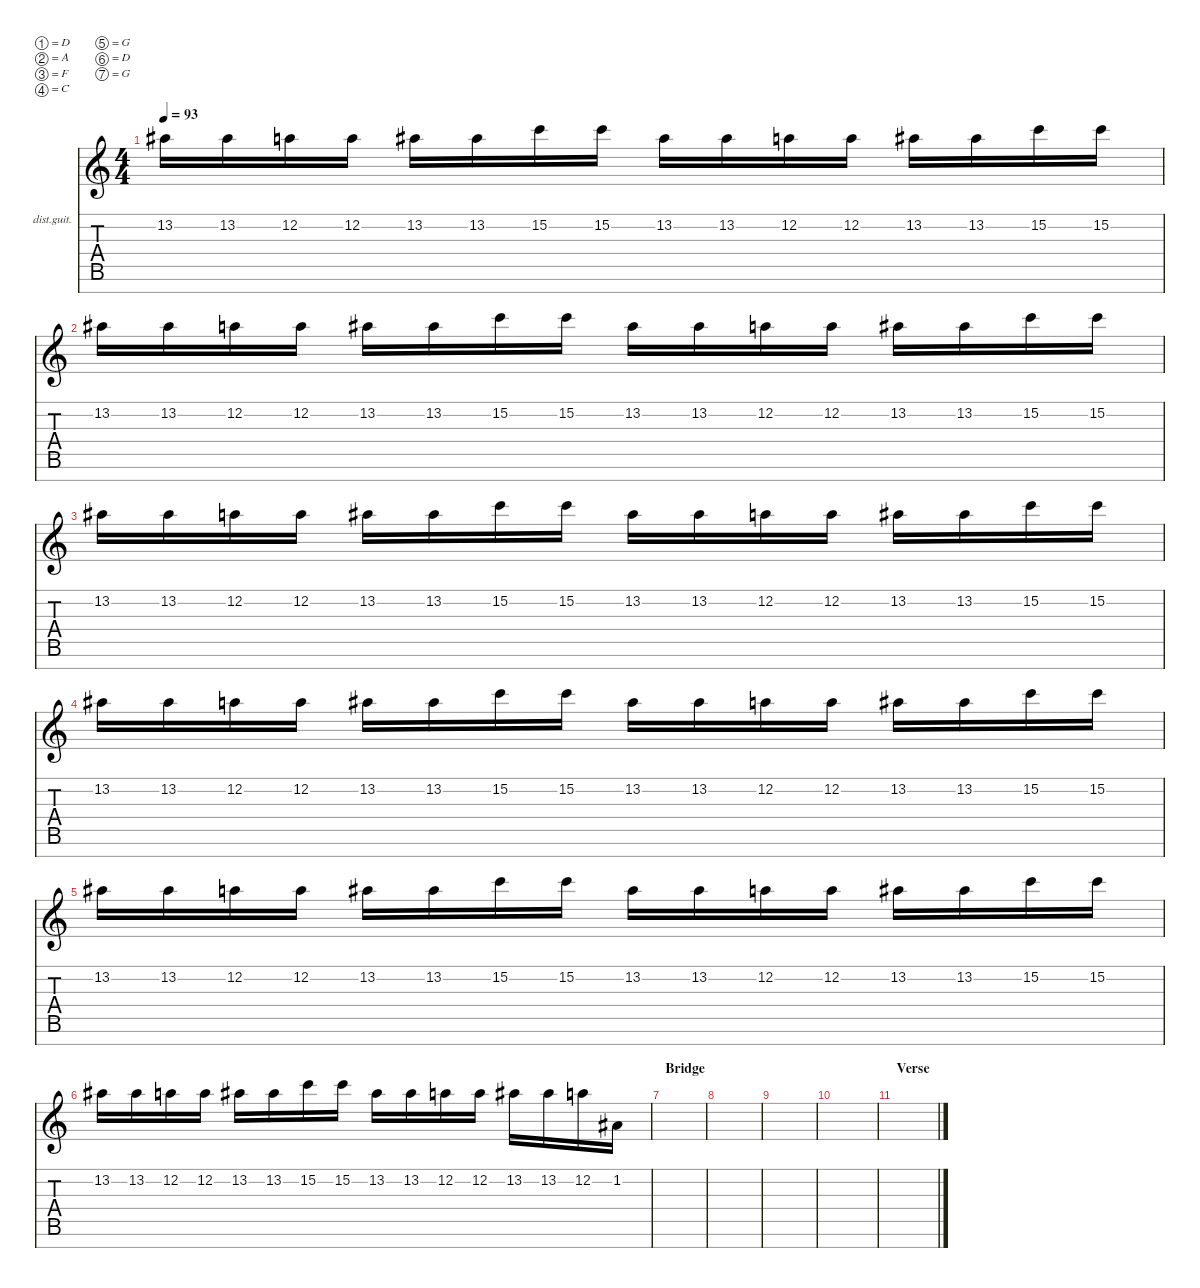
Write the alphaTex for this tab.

\defaultSystemsLayout 2
\hideDynamics
\bracketExtendMode nobrackets
\firstSystemTrackNameOrientation horizontal
\otherSystemsTrackNameOrientation horizontal
\track ("Lead" "dist.guit.") {defaultSystemsLayout 2 instrument distortionguitar}
\staff {score tabs}
\tuning (D4 A3 F3 C3 G2 D2 G1)
\ts (4 4)
\scale
1.0532
\tempo 93
\accidentals auto
\clef g2
\ottava regular
\simile none
\scale
1.05057
\ks c
13.2.16{dy mf instrument distortionguitar} 13.2.16 12.2.16 12.2.16 13.2.16 13.2.16 15.2.16 15.2.16 13.2.16 13.2.16 12.2.16 12.2.16 13.2.16 13.2.16 15.2.16 15.2.16 |
\scale
0.946802
\scale
0.949433 13.2.16 13.2.16 12.2.16 12.2.16 13.2.16 13.2.16 15.2.16 15.2.16 13.2.16 13.2.16 12.2.16 12.2.16 13.2.16 13.2.16 15.2.16 15.2.16 |
\scale
1.03306
\scale
1.02254 13.2.16 13.2.16 12.2.16 12.2.16 13.2.16 13.2.16 15.2.16 15.2.16 13.2.16 13.2.16 12.2.16 12.2.16 13.2.16 13.2.16 15.2.16 15.2.16 |
\scale
0.966937
\scale
0.977463 13.2.16 13.2.16 12.2.16 12.2.16 13.2.16 13.2.16 15.2.16 15.2.16 13.2.16 13.2.16 12.2.16 12.2.16 13.2.16 13.2.16 15.2.16 15.2.16 |
\scale
1.03043
\scale
1.03043 13.2.16 13.2.16 12.2.16 12.2.16 13.2.16 13.2.16 15.2.16 15.2.16 13.2.16 13.2.16 12.2.16 12.2.16 13.2.16 13.2.16 15.2.16 15.2.16 |
\scale
0.969568
\scale
0.969568 13.2.16 13.2.16 12.2.16 12.2.16 13.2.16 13.2.16 15.2.16 15.2.16 13.2.16 13.2.16 12.2.16 12.2.16 13.2.16 13.2.16 12.2.16 1.2.16 |
\section ("" "Bridge")
\scale
1.03043
\scale
1.03043 |
\scale
0.969568
\scale
0.969568 |
\scale
1.02601
\scale
1.02601 |
\scale
0.973989
\scale
0.973989 |
\section ("" "Verse")
\scale
1.03043
\scale
1.03043 |
\scale
0.969568
\scale
0.969568 |
\scale
1.03043
\scale
1.03043 |
\scale
0.969568
\scale
0.969568 |
\scale
1.03043
\scale
1.03043 |
\scale
0.969568
\scale
0.969568
